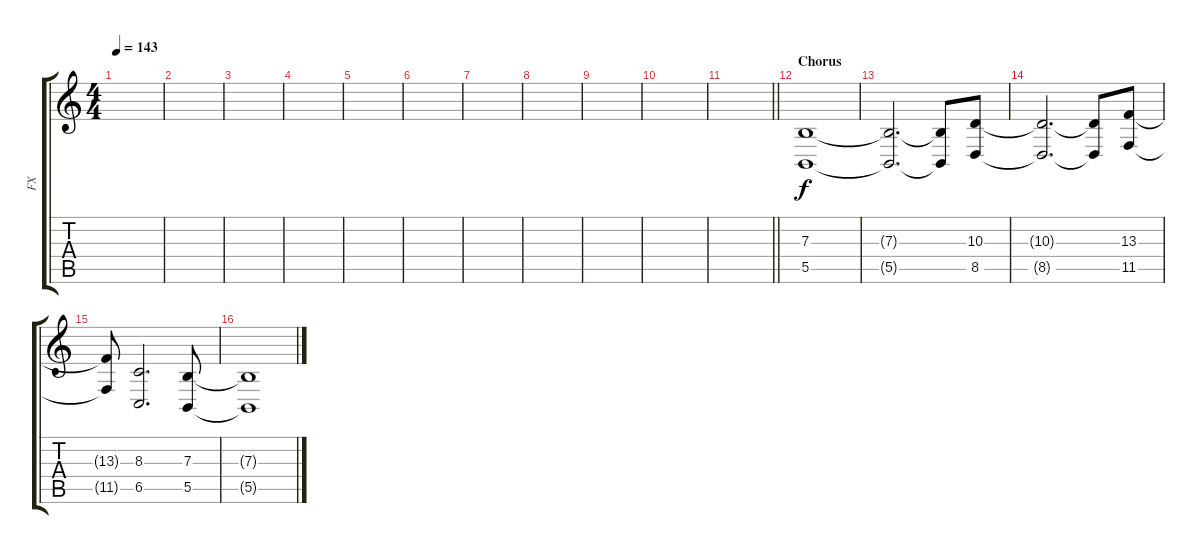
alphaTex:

\track ("FX" "FX") {instrument acousticgrandpiano}
\staff {score tabs}
\tuning (Db4 Ab3 E3 B2 Gb2 B1) {hide}
\ts (4 4)
\tempo 143
\clef g2
\ks c
|
|
|
|
|
|
|
|
|
|
\barLineRight lightlight
|
\section ("" "Chorus")
(7.3 5.5).1 |
(7.3{t} 5.5{t}).2{d} (7.3{t} 5.5{t}).8 (10.3 8.5).8 |
(10.3{t} 8.5{t}).2{d} (10.3{t} 8.5{t}).8 (13.3 11.5).8 |
(13.3{t} 11.5{t}).8 (8.3 6.5).2{d} (7.3 5.5).8 |
(7.3{t} 5.5{t}).1
